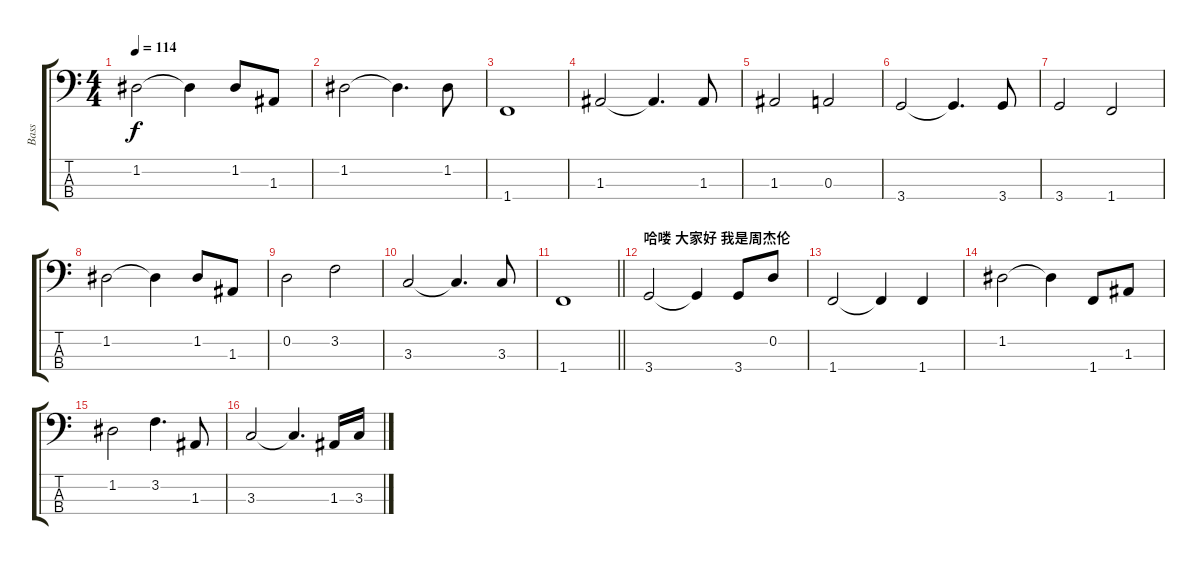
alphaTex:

\track ("Bass" "Bass") {instrument electricbasspick}
\staff {score tabs}
\tuning (G2 D2 A1 E1) {hide}
\ts (4 4)
\tempo 114
\clef f4
\ks c
1.2.2{dy f} 1.2{t}.4 1.2.8 1.3.8 |
1.2.2 1.2{t}.4{d} 1.2.8 |
1.4.1 |
1.3.2 1.3{t}.4{d} 1.3.8 |
1.3.2 0.3.2 |
3.4.2 3.4{t}.4{d} 3.4.8 |
3.4.2 1.4.2 |
1.2.2 1.2{t}.4 1.2.8 1.3.8 |
0.2.2 3.2.2 |
3.3.2 3.3{t}.4{d} 3.3.8 |
\barLineRight lightlight
1.4.1 |
\section ("" "哈喽 大家好 我是周杰伦")
3.4.2 3.4{t}.4 3.4.8 0.2.8 |
1.4.2 1.4{t}.4 1.4.4 |
1.2.2 1.2{t}.4 1.4.8 1.3.8 |
1.2.2 3.2.4{d} 1.3.8 |
3.3.2 3.3{t}.4{d} 1.3.16 3.3.16
